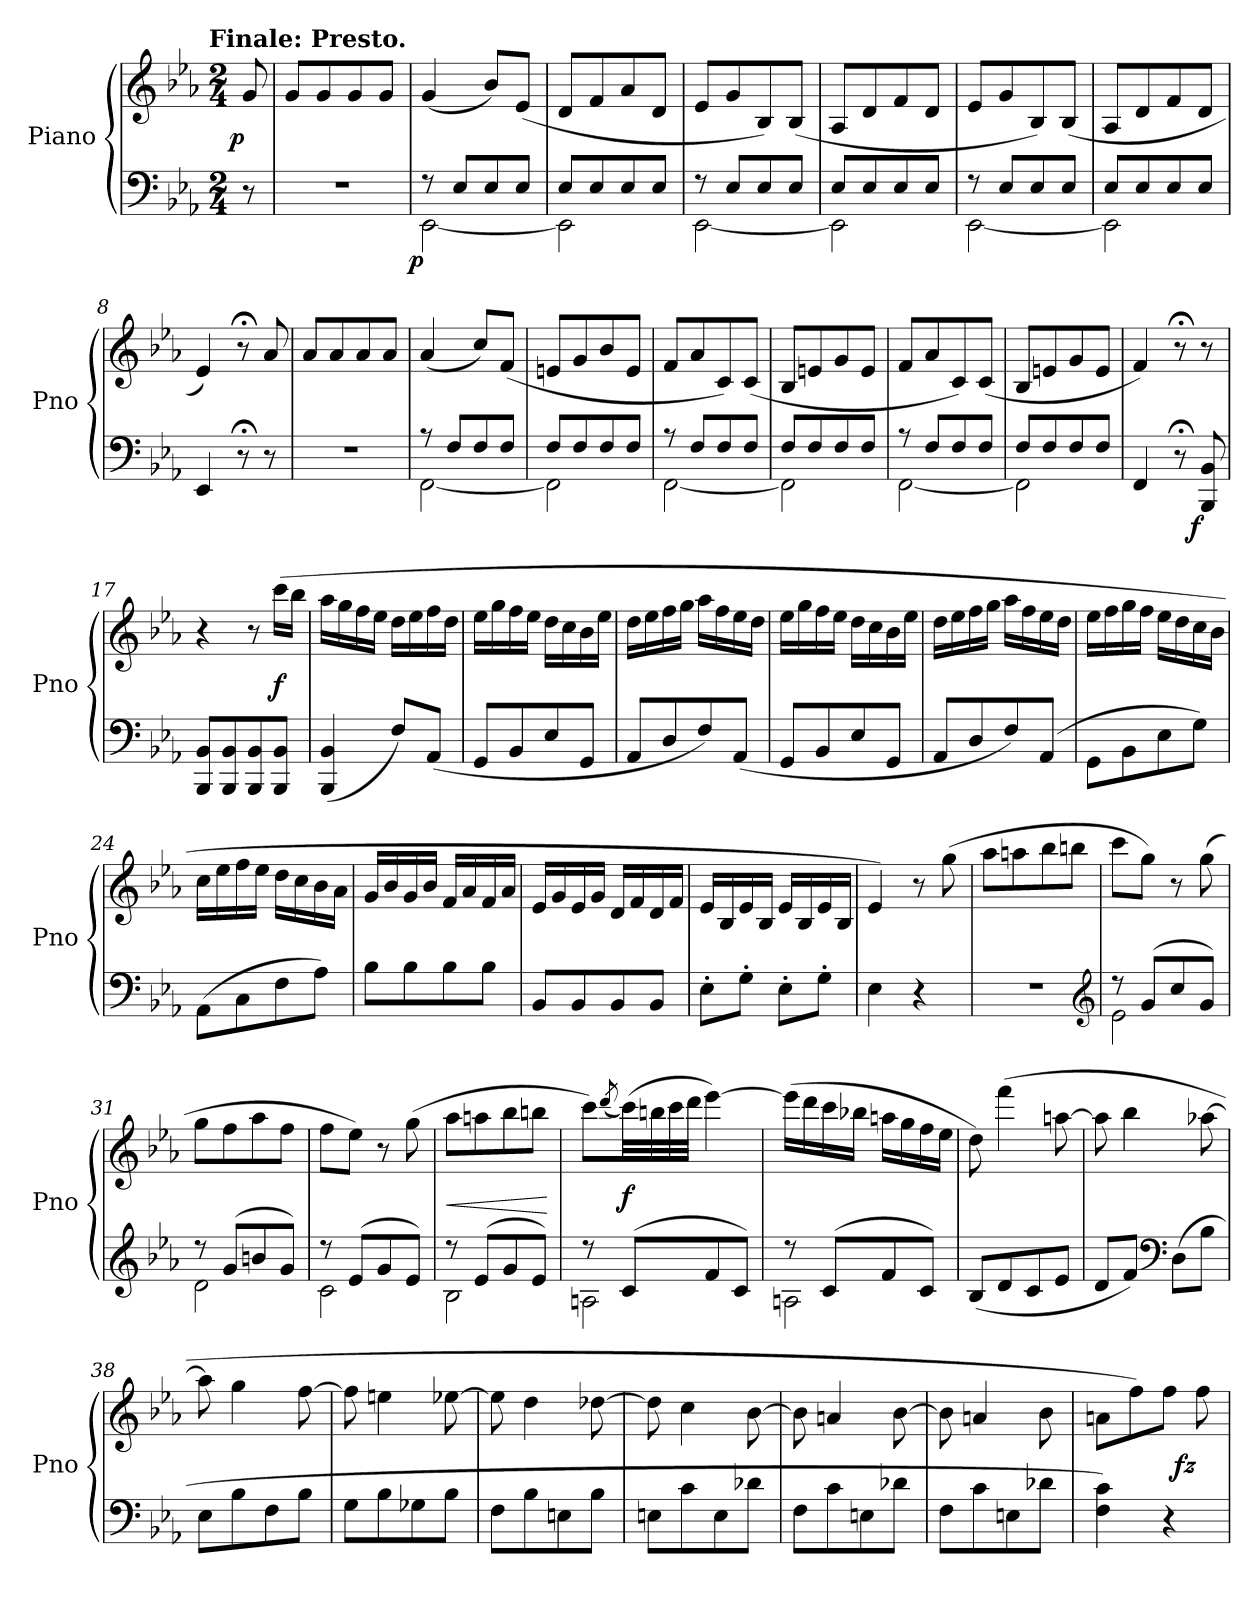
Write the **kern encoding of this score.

**kern	**kern	**dynam
*part1	*part1	*part1
*staff2	*staff1	*staff1/2
*I"Piano	*	*
*I'Pno	*	*
*clefF4	*clefG2	*
*k[b-e-a-]	*k[b-e-a-]	*
*E-:	*E-:	*
!!LO:TX:omd:t=Finale&colon; Presto.
*M2/4	*M2/4	*
*MM144	*MM144	*
=	=	=
!	!	!LO:DY:rj
8r	8g	p
=1	=1	=1
2r	8gL	.
.	8g	.
.	8g	.
.	8gJ	.
=2	=2	=2
*^	*	*
!	!	!	!LO:DY:b=2:rj
8r	[2EE-	(4g	p
8E-L	.	.	.
8E-	.	8b-L)	.
8E-J	.	(8e-J	.
=3	=3	=3	=3
8E-L	2EE-]	8dL	.
8E-	.	8f	.
8E-	.	8a-	.
8E-J	.	8dJ	.
=4	=4	=4	=4
8r	[2EE-	8e-L	.
8E-L	.	8g	.
8E-	.	8B-)	.
8E-J	.	(8B-J	.
=5	=5	=5	=5
8E-L	2EE-]	8A-L	.
8E-	.	8d	.
8E-	.	8f	.
8E-J	.	8dJ	.
=6	=6	=6	=6
8r	[2EE-	8e-L	.
8E-L	.	8g	.
8E-	.	8B-)	.
8E-J	.	(8B-J	.
=7	=7	=7	=7
8E-L	2EE-]	8A-L	.
8E-	.	8d	.
8E-	.	8f	.
8E-J	.	8dJ	.
*v	*v	*	*
=8	=8	=8
4EE-	4e-)	.
8r;<	8r;<	.
8r	8a-	.
!!LO:LB:g=z
=9	=9	=9
2r	8a-L	.
.	8a-	.
.	8a-	.
.	8a-J	.
=10	=10	=10
*^	*	*
8r	[2FF	(4a-	.
8FL	.	.	.
8F	.	8ccL)	.
8FJ	.	(8fJ	.
=11	=11	=11	=11
8FL	2FF]	8enL	.
8F	.	8g	.
8F	.	8b-	.
8FJ	.	8eJ	.
=12	=12	=12	=12
8r	[2FF	8fL	.
8FL	.	8a-	.
8F	.	8c)	.
8FJ	.	(8cJ	.
=13	=13	=13	=13
8FL	2FF]	8B-L	.
8F	.	8en	.
8F	.	8g	.
8FJ	.	8eJ	.
=14	=14	=14	=14
8r	[2FF	8fL	.
8FL	.	8a-	.
8F	.	8c)	.
8FJ	.	(8cJ	.
=15	=15	=15	=15
8FL	2FF]	8B-L	.
8F	.	8en	.
8F	.	8g	.
8FJ	.	8eJ	.
*v	*v	*	*
=16	=16	=16
4FF	4f)	.
8r;<	8r;<	.
!	!	!LO:DY:b=2:rj
8BBB- 8BB-	8r	f
=17	=17	=17
8BBB- 8BB-L	4r	.
8BBB- 8BB-	.	.
8BBB- 8BB-	8r	.
8BBB- 8BB-J	(16cccLL	f
.	16bb-JJ	.
!!LO:LB:g=z
=18	=18	=18
(4BBB- 4BB-	16aa-LL	.
.	16gg	.
.	16ff	.
.	16ee-JJ	.
8FL)	16ddLL	.
.	16ee-	.
(8AA-J	16ff	.
.	16ddJJ	.
=19	=19	=19
8GGL	16ee-LL	.
.	16gg	.
8BB-	16ff	.
.	16ee-JJ	.
8E-	16ddLL	.
.	16cc	.
8GGJ	16b-	.
.	16ee-JJ	.
=20	=20	=20
8AA-L	16ddLL	.
.	16ee-	.
8D	16ff	.
.	16ggJJ	.
8F)	16aa-LL	.
.	16ff	.
(8AA-J	16ee-	.
.	16ddJJ	.
=21	=21	=21
8GGL	16ee-LL	.
.	16gg	.
8BB-	16ff	.
.	16ee-JJ	.
8E-	16ddLL	.
.	16cc	.
8GGJ	16b-	.
.	16ee-JJ	.
=22	=22	=22
8AA-L	16ddLL	.
.	16ee-	.
8D	16ff	.
.	16ggJJ	.
8F)	16aa-LL	.
.	16ff	.
(8AA-J	16ee-	.
.	16ddJJ	.
=23	=23	=23
8GG\L	16ee-LL	.
.	16ff	.
8BB-\	16gg	.
.	16ffJJ	.
8E-\	16ee-LL	.
.	16dd	.
8G\J)	16cc	.
.	16b-JJ	.
!!LO:LB:g=z
=24	=24	=24
(8AA-L	16ccLL	.
.	16ee-	.
8C	16ff	.
.	16ee-JJ	.
8F	16ddLL	.
.	16cc	.
8A-J)	16b-	.
.	16a-JJ	.
=25	=25	=25
8B-L	16gLL	.
.	16b-	.
8B-	16g	.
.	16b-JJ	.
8B-	16fLL	.
.	16a-	.
8B-J	16f	.
.	16a-JJ	.
=26	=26	=26
8BB-L	16e-LL	.
.	16g	.
8BB-	16e-	.
.	16gJJ	.
8BB-	16dLL	.
.	16f	.
8BB-J	16d	.
.	16fJJ	.
=27	=27	=27
8E-'L	16e-LL	.
.	16B-	.
8G'J	16e-	.
.	16B-JJ	.
8E-'L	16e-LL	.
.	16B-	.
8G'J	16e-	.
.	16B-JJ	.
=28	=28	=28
4E-	4e-)	.
4r	8r	.
.	(8gg	.
=29	=29	=29
2r	8aa-L	.
.	8aan	.
.	8bb-	.
.	8bbnJ	.
*clefG2	*	*
=30	=30	=30
*^	*	*
8r	2e-	8cccL	.
(8gL	.	8ggJ)	.
8cc	.	8r	.
8gJ)	.	(8gg	.
!!LO:LB:g=z
=31	=31	=31	=31
8r	2d	8ggL	.
(8gL	.	8ff	.
8bn	.	8aa-	.
8gJ)	.	8ffJ	.
=32	=32	=32	=32
8r	2c	8ffL	.
(8e-L	.	8ee-J)	.
8g	.	8r	.
8e-J)	.	(8gg	.
=33	=33	=33	=33
8r	2B-	8aa-L	<
(8e-L	.	8aan	.
8g	.	8bb-	.
8e-J)	.	8bbnJ	.
*v	*v	*	*
.	.	[
=34	=34	=34
*^	*	*
8r	2An	8cccL)	.
.	.	(8qddd	.
(<8cL	.	(32cccLL)	f
.	.	32bbn	.
.	.	32ccc	.
.	.	32dddJJJ	.
8f	.	[4eee-)	.
8cJ)	.	.	.
=35	=35	=35	=35
8r	2An	(16eee-LL]	.
.	.	16ddd	.
(<8cL	.	16ccc	.
.	.	16bb-XJJ	.
8f	.	16aanLL	.
.	.	16gg	.
8cJ)	.	16ff	.
.	.	16ee-JJ	.
*v	*v	*	*
=36	=36	=36
(8B-L	8dd)	.
8d	(4fff	.
8c	.	.
8e-J	[8aan	.
=37	=37	=37
8dL	8aa]	.
8fJ)	4bb-	.
*clefF4	*	*
(8DL	.	.
8B-J	[8aa-X	.
!!LO:LB:g=z
=38	=38	=38
8E-L	8aa-]	.
8B-	4gg	.
8F	.	.
8B-J	[8ff	.
=39	=39	=39
8GL	8ff]	.
8B-	4een	.
8G-X	.	.
8B-J	[8ee-X	.
=40	=40	=40
8FL	8ee-]	.
8B-	4dd	.
8En	.	.
8B-J	[8dd-X	.
=41	=41	=41
8EnL	8dd-]	.
8c	4cc	.
8E	.	.
8d-XJ	[8b-	.
=42	=42	=42
8FL	8b-]	.
8c	4an	.
8En	.	.
8d-XJ	[8b-	.
=43	=43	=43
8FL	8b-]	.
8c	4an	.
8En	.	.
8d-XJ	8b-	.
=44	=44	=44
4F 4c)	8anL	.
.	8ff)	.
4r	8ffJ	.
!	!	!LO:DY:rj
.	8ff	fz
=	=	=
*-	*-	*-
